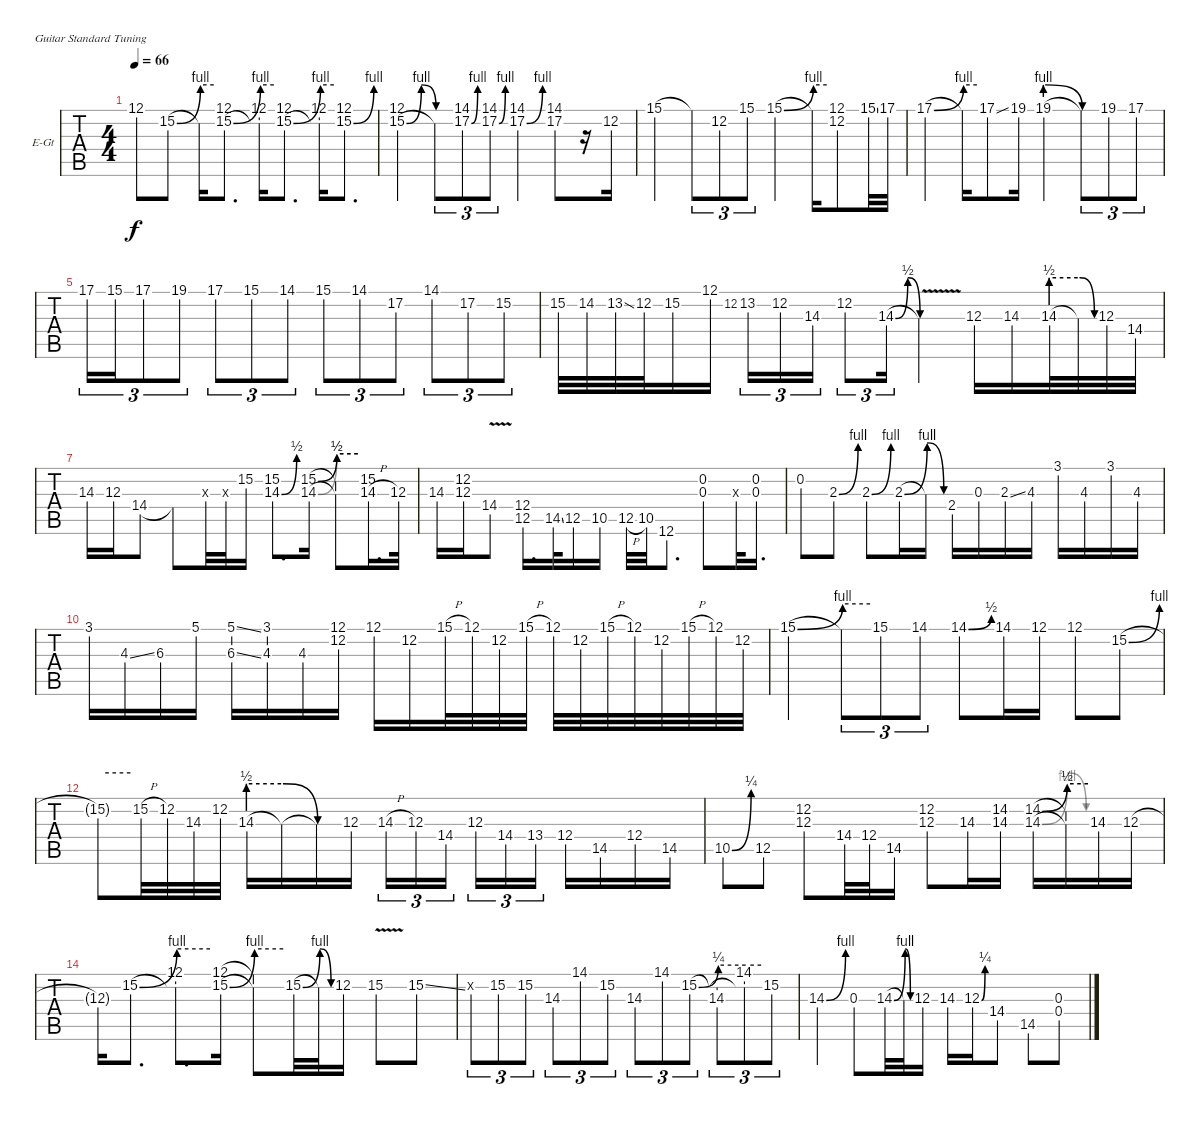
\bracketExtendMode nobrackets
\firstSystemTrackNameOrientation horizontal
\otherSystemsTrackNameOrientation horizontal
\defaultBarNumberDisplay FirstOfSystem
\track ("Lead" "E-Gt") {instrument overdrivenguitar}
\staff {tabs}
\tuning (E4 B3 G3 D3 A2 E2)
\ts (4 4)
\tempo 66
\clef g2
\ks c
12.1.8{dy f} 15.2{be (bend 0 0 60 4)}.8 15.2{be (hold 0 4 60 4) t}.16 (12.1 15.2{be (bend 0 0 60 4)}).8{d} (12.1 15.2{be (hold 0 4 60 4) t}).16 (12.1 15.2{be (bend 0 0 60 4)}).8{d} (12.1 15.2{be (hold 0 4 60 4) t}).16 (12.1 15.2{be (bend 0 0 60 4)}).8{d} |
(12.1 15.2{be (bendrelease 0 0 30 4 30 4 60 0)}).4 15.2{be (hold 0 0 60 0) t}.8{tu (3 2)} (14.1 17.2{be (bend 0 0 60 4)}).8{tu (3 2)} (14.1 17.2{be (bend 0 0 60 4)}).8{tu (3 2)} (14.1 17.2{be (bend 0 0 60 4)}).4 (14.1 17.2).8 r.16 12.2.16 |
15.1.4 15.1{t}.8{tu (3 2)} 12.2.8{tu (3 2)} 15.1.8{tu (3 2)} 15.1{be (bend 0 0 60 4)}.4 15.1{be (hold 0 4 60 4) t}.16 (12.1 12.2).8 15.1{ss}.32 17.1.32 |
17.1{be (bend 0 0 60 4)}.4 17.1{be (hold 0 4 60 4) t}.16 17.1{ss}.8 19.1.16 19.1{be (prebendrelease 0 4 60 0)}.4 19.1{be (hold 0 0 60 0) t}.8{tu (3 2)} 19.1.8{tu (3 2)} 17.1.8{tu (3 2)} |
17.1.16{tu (3 2)} 15.1.16{tu (3 2)} 17.1.8{tu (3 2)} 19.1.8{tu (3 2)} 17.1.8{tu (3 2)} 15.1.8{tu (3 2)} 14.1.8{tu (3 2)} 15.1.8{tu (3 2)} 14.1.8{tu (3 2)} 17.2.8{tu (3 2)} 14.1.8{tu (3 2)} 17.2.8{tu (3 2)} 15.2.8{tu (3 2)} |
15.2.32 14.2.32 13.2{ss}.32 12.2.32 15.2.16 12.1.16 12.2.8{gr} 13.2.16{tu (3 2)} 12.2.16{tu (3 2)} 14.3.16{tu (3 2)} 12.2.8{tu (3 2)} 14.3{be (bendrelease 0 0 30 2 30 2 60 0)}.16{tu (3 2)} 14.3{v t}.4 12.3.16 14.3.16 14.3{be (prebend 0 2 60 2)}.32 14.3{be (release 0 2 60 0) t}.32 12.3.32 14.4.32 |
14.3.16 12.3.16 14.4.8 14.4{t}.8 0.3{x}.32 0.3{x}.32 15.2.16 (15.2 14.3{be (bend 0 0 60 2)}).8{d} (15.2{be (bend 0 0 60 2)} 14.3{be (bend 0 0 60 2)}).16 (15.2{be (hold 0 2 60 2) t} 14.3{be (hold 0 2 60 2) t}).8 (15.2 14.3{h}).16{d} 12.3.32 |
14.3.16 (12.2 12.3).16 14.4{v}.8 (12.4 12.5).16{d} 14.5{ss}.32 12.5.16 10.5.16 12.5{h}.32 10.5.32 12.6.8{d} (0.2 0.3).8 0.3{x}.32 (0.2 0.3).16{d} |
0.2.8 2.3{be (bend 0 0 60 4)}.8 2.3{be (bend 0 0 60 4)}.8 2.3{be (bend 0 0 60 4)}.16 2.3{be (release 0 4 60 0) t}.16 2.4.16 0.3.16 2.3{ss}.16 4.3.16 3.1.16 4.3.16 3.1.16 4.3.16 |
3.1.16 4.3{ss}.16 6.3.16 5.1.16 (5.1{ss} 6.3{ss}).16 (3.1 4.3).16 4.3.16 (12.1 12.2).16 12.1.16 12.2.16 15.1{h}.32 12.1.32 12.2.32 15.1{h}.32 12.1.32 12.2.32 15.1{h}.32 12.1.32 12.2.32 15.1{h}.32 12.1.32 12.2.32 |
15.1{be (bend 0 0 60 4)}.4 15.1{be (hold 0 4 60 4) t}.8{tu (3 2)} 15.1.8{tu (3 2)} 14.1.8{tu (3 2)} 14.1{be (bend 0 0 60 2)}.8 14.1.16 12.1.16 12.1.8 15.2{be (bend 0 0 60 4)}.8 |
15.2{be (hold 0 4 60 4) t}.8 15.2{h}.32 12.2.32 14.3.32 12.2.32 14.3{be (prebend 0 2 60 2)}.16 14.3{be (release 0 2 60 0) t}.16 14.3{be (hold 0 0 60 0) t}.16 12.3.16 14.3{h}.16{tu (3 2)} 12.3.16{tu (3 2)} 14.4.16{tu (3 2)} 12.3.16{tu (3 2)} 14.4.16{tu (3 2)} 13.4.16{tu (3 2)} 12.4.16 14.5.16 12.4.16 14.5.16 |
10.5{be (bend 0 0 60 1)}.8 12.5.8 (12.2 12.3).8 14.4.32 12.4.32 14.5.16 (12.2 12.3).8 14.3.16 (14.2 14.3).16 (14.2{be (bend 0 0 60 2)} 14.3{be (bend 0 0 60 4)}).16 (14.2{be (hold 0 2 60 2) t} 14.3{be (release 0 4 60 0) t}).16 14.3.16 12.3.16 |
12.3{t}.16 15.2{be (bend 0 0 60 4)}.8{d} (12.1 15.2{be (hold 0 4 60 4) t}).8{d} (12.1 15.2{be (bend 0 0 60 4)}).16 (12.1{t} 15.2{be (hold 0 4 60 4) t}).8 15.2{be (bend 0 0 60 4)}.32 15.2{be (release 0 4 60 0) t}.32 12.2.16 15.2{v}.8 15.2{ss}.8 |
0.2{x}.8{tu (3 2)} 15.2.8{tu (3 2)} 15.2.8{tu (3 2)} 14.3.8{tu (3 2)} 14.1.8{tu (3 2)} 15.2.8{tu (3 2)} 14.3.8{tu (3 2)} 14.1.8{tu (3 2)} 15.2{be (bend 0 0 60 1)}.8{tu (3 2)} (15.2{be (hold 0 1 60 1) t} 14.3).8{tu (3 2)} (14.1 15.2{be (hold 0 1 60 1) t}).8{tu (3 2)} 15.2.8{tu (3 2)} |
14.3{be (bend 0 0 60 4)}.4 0.3.8 14.3{be (bend 0 0 60 4)}.32 14.3{be (release 0 4 60 0) t}.32 12.3.16 14.3.16 12.3{be (bend 0 0 60 1)}.16 14.4.8 14.5.8 (0.3 0.4).8
